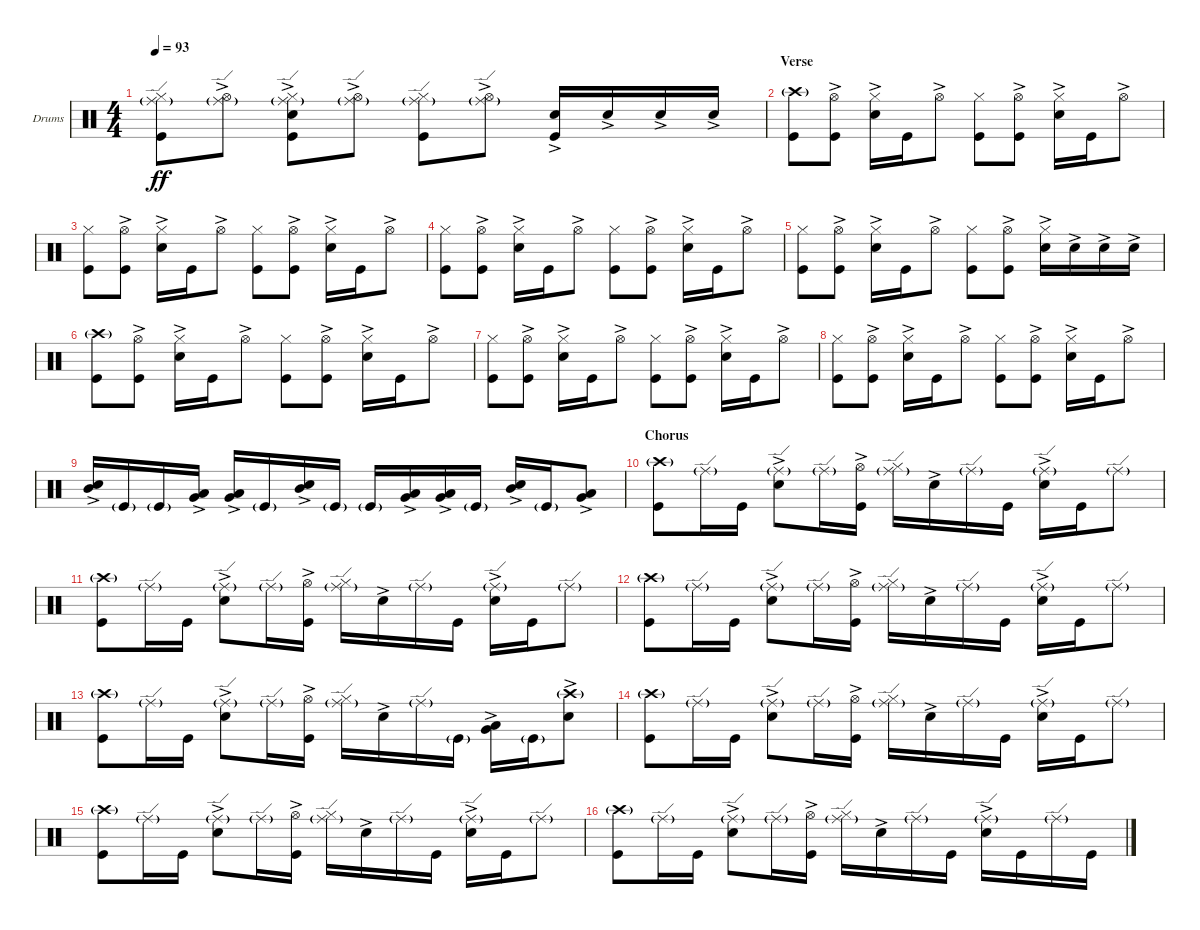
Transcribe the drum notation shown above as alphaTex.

\defaultSystemsLayout 4
\bracketExtendMode groupsimilarinstruments
\firstSystemTrackNameOrientation horizontal
\otherSystemsTrackNameOrientation horizontal
\track ("Drums" "Drums") {instrument percussion}
\staff {score}
\articulation defaults
\ts (4 4)
\tempo 93
\clef neutral
\ks c
("Kick (hit)" "Hi-Hat (closed)" "Ride (edge)"{g}).8{dy ff} ("Hi-Hat (open)"{ac} "Ride (edge)"{g}).8 ("Snare (hit) 2"{ac} "Kick (hit)" "Hi-Hat (closed)" "Ride (edge)"{g}).8 ("Hi-Hat (open)"{ac} "Ride (edge)"{g}).8 ("Kick (hit)" "Hi-Hat (closed)" "Ride (edge)"{g}).8 ("Hi-Hat (open)"{ac} "Ride (edge)"{g}).8 ("Snare (hit) 2"{ac} "Kick (hit)").16 "Snare (hit) 2"{ac}.16 "Snare (hit) 2"{ac}.16 "Snare (hit) 2"{ac}.16 |
\section ("" "Verse")
("Kick (hit)" "Crash high (hit)"{g}).8 ("Hi-Hat (open)"{ac} "Kick (hit)").8 ("Snare (hit) 2"{ac} "Hi-Hat (closed)").16 "Kick (hit)".16 "Hi-Hat (open)"{ac}.8 ("Kick (hit)" "Hi-Hat (closed)").8 ("Hi-Hat (open)"{ac} "Kick (hit)").8 ("Snare (hit) 2"{ac} "Hi-Hat (closed)").16 "Kick (hit)".16 "Hi-Hat (open)"{ac}.8 |
("Kick (hit)" "Hi-Hat (closed)").8 ("Hi-Hat (open)"{ac} "Kick (hit)").8 ("Snare (hit) 2"{ac} "Hi-Hat (closed)").16 "Kick (hit)".16 "Hi-Hat (open)"{ac}.8 ("Kick (hit)" "Hi-Hat (closed)").8 ("Hi-Hat (open)"{ac} "Kick (hit)").8 ("Snare (hit) 2"{ac} "Hi-Hat (closed)").16 "Kick (hit)".16 "Hi-Hat (open)"{ac}.8 |
("Kick (hit)" "Hi-Hat (closed)").8 ("Hi-Hat (open)"{ac} "Kick (hit)").8 ("Snare (hit) 2"{ac} "Hi-Hat (closed)").16 "Kick (hit)".16 "Hi-Hat (open)"{ac}.8 ("Kick (hit)" "Hi-Hat (closed)").8 ("Hi-Hat (open)"{ac} "Kick (hit)").8 ("Snare (hit) 2"{ac} "Hi-Hat (closed)").16 "Kick (hit)".16 "Hi-Hat (open)"{ac}.8 |
("Kick (hit)" "Hi-Hat (closed)").8 ("Hi-Hat (open)"{ac} "Kick (hit)").8 ("Snare (hit) 2"{ac} "Hi-Hat (closed)").16 "Kick (hit)".16 "Hi-Hat (open)"{ac}.8 ("Kick (hit)" "Hi-Hat (closed)").8 ("Hi-Hat (open)"{ac} "Kick (hit)").8 ("Snare (hit) 2"{ac} "Hi-Hat (closed)").16 "Snare (hit) 2"{ac}.16 "Snare (hit) 2"{ac}.16 "Snare (hit) 2"{ac}.16 |
("Kick (hit)" "Crash high (hit)"{g}).8 ("Hi-Hat (open)"{ac} "Kick (hit)").8 ("Snare (hit) 2"{ac} "Hi-Hat (closed)").16 "Kick (hit)".16 "Hi-Hat (open)"{ac}.8 ("Kick (hit)" "Hi-Hat (closed)").8 ("Hi-Hat (open)"{ac} "Kick (hit)").8 ("Snare (hit) 2"{ac} "Hi-Hat (closed)").16 "Kick (hit)".16 "Hi-Hat (open)"{ac}.8 |
("Kick (hit)" "Hi-Hat (closed)").8 ("Hi-Hat (open)"{ac} "Kick (hit)").8 ("Snare (hit) 2"{ac} "Hi-Hat (closed)").16 "Kick (hit)".16 "Hi-Hat (open)"{ac}.8 ("Kick (hit)" "Hi-Hat (closed)").8 ("Hi-Hat (open)"{ac} "Kick (hit)").8 ("Snare (hit) 2"{ac} "Hi-Hat (closed)").16 "Kick (hit)".16 "Hi-Hat (open)"{ac}.8 |
("Kick (hit)" "Hi-Hat (closed)").8 ("Hi-Hat (open)"{ac} "Kick (hit)").8 ("Snare (hit) 2"{ac} "Hi-Hat (closed)").16 "Kick (hit)".16 "Hi-Hat (open)"{ac}.8 ("Kick (hit)" "Hi-Hat (closed)").8 ("Hi-Hat (open)"{ac} "Kick (hit)").8 ("Snare (hit) 2"{ac} "Hi-Hat (closed)").16 "Kick (hit)".16 "Hi-Hat (open)"{ac}.8 |
\scale
0.418258 ("Snare (hit) 2"{ac} "Mid Tom (hit)").16 "Kick (hit)"{g}.16 "Kick (hit)"{g}.16 ("Low Tom (hit)"{ac} "Very Low Tom (hit)").16 ("Low Tom (hit)"{ac} "Very Low Tom (hit)").16 "Kick (hit)"{g}.16 ("Snare (hit) 2"{ac} "Mid Tom (hit)").16 "Kick (hit)"{g}.16 "Kick (hit)"{g}.16 ("Low Tom (hit)"{ac} "Very Low Tom (hit)").16 ("Low Tom (hit)"{ac} "Very Low Tom (hit)").16 "Kick (hit)"{g}.16 ("Snare (hit) 2"{ac} "Mid Tom (hit)").16 "Kick (hit)"{g}.16 ("Low Tom (hit)"{ac} "Very Low Tom (hit)").8 |
\section ("" "Chorus")
\scale
0.274826 ("Kick (hit)" "Crash high (hit)"{g}).8 "Ride (edge)"{g}.16 "Kick (hit)".16 ("Snare (hit) 2"{ac} "Ride (edge)"{g}).8 "Ride (edge)"{g}.16 ("Kick (hit)" "Hi-Hat (open)"{ac}).16 ("Ride (edge)"{g} "Hi-Hat (closed)").16 "Snare (hit) 2"{ac}.16 "Ride (edge)"{g}.16 "Kick (hit)".16 ("Snare (hit) 2"{ac} "Ride (edge)"{g}).16 "Kick (hit)".16 "Ride (edge)"{g}.8 |
\scale
0.306956 ("Kick (hit)" "Crash high (hit)"{g}).8 "Ride (edge)"{g}.16 "Kick (hit)".16 ("Snare (hit) 2"{ac} "Ride (edge)"{g}).8 "Ride (edge)"{g}.16 ("Kick (hit)" "Hi-Hat (open)"{ac}).16 ("Ride (edge)"{g} "Hi-Hat (closed)").16 "Snare (hit) 2"{ac}.16 "Ride (edge)"{g}.16 "Kick (hit)".16 ("Snare (hit) 2"{ac} "Ride (edge)"{g}).16 "Kick (hit)".16 "Ride (edge)"{g}.8 |
("Kick (hit)" "Crash high (hit)"{g}).8 "Ride (edge)"{g}.16 "Kick (hit)".16 ("Snare (hit) 2"{ac} "Ride (edge)"{g}).8 "Ride (edge)"{g}.16 ("Kick (hit)" "Hi-Hat (open)"{ac}).16 ("Ride (edge)"{g} "Hi-Hat (closed)").16 "Snare (hit) 2"{ac}.16 "Ride (edge)"{g}.16 "Kick (hit)".16 ("Snare (hit) 2"{ac} "Ride (edge)"{g}).16 "Kick (hit)".16 "Ride (edge)"{g}.8 |
("Kick (hit)" "Crash high (hit)"{g}).8 "Ride (edge)"{g}.16 "Kick (hit)".16 ("Snare (hit) 2"{ac} "Ride (edge)"{g}).8 "Ride (edge)"{g}.16 ("Kick (hit)" "Hi-Hat (open)"{ac}).16 ("Ride (edge)"{g} "Hi-Hat (closed)").16 "Snare (hit) 2"{ac}.16 "Ride (edge)"{g}.16 "Kick (hit)"{g}.16 ("Low Tom (hit)"{ac} "Very Low Tom (hit)"{ac}).16 "Kick (hit)"{g}.16 ("Snare (hit) 2"{ac} "Crash high (hit)"{g}).8 |
("Kick (hit)" "Crash high (hit)"{g}).8 "Ride (edge)"{g}.16 "Kick (hit)".16 ("Snare (hit) 2"{ac} "Ride (edge)"{g}).8 "Ride (edge)"{g}.16 ("Kick (hit)" "Hi-Hat (open)"{ac}).16 ("Ride (edge)"{g} "Hi-Hat (closed)").16 "Snare (hit) 2"{ac}.16 "Ride (edge)"{g}.16 "Kick (hit)".16 ("Snare (hit) 2"{ac} "Ride (edge)"{g}).16 "Kick (hit)".16 "Ride (edge)"{g}.8 |
("Kick (hit)" "Crash high (hit)"{g}).8 "Ride (edge)"{g}.16 "Kick (hit)".16 ("Snare (hit) 2"{ac} "Ride (edge)"{g}).8 "Ride (edge)"{g}.16 ("Kick (hit)" "Hi-Hat (open)"{ac}).16 ("Ride (edge)"{g} "Hi-Hat (closed)").16 "Snare (hit) 2"{ac}.16 "Ride (edge)"{g}.16 "Kick (hit)".16 ("Snare (hit) 2"{ac} "Ride (edge)"{g}).16 "Kick (hit)".16 "Ride (edge)"{g}.8 |
("Kick (hit)" "Crash high (hit)"{g}).8 "Ride (edge)"{g}.16 "Kick (hit)".16 ("Snare (hit) 2"{ac} "Ride (edge)"{g}).8 "Ride (edge)"{g}.16 ("Kick (hit)" "Hi-Hat (open)"{ac}).16 ("Ride (edge)"{g} "Hi-Hat (closed)").16 "Snare (hit) 2"{ac}.16 "Ride (edge)"{g}.16 "Kick (hit)".16 ("Snare (hit) 2"{ac} "Ride (edge)"{g}).16 "Kick (hit)".16 "Ride (edge)"{g}.16 "Kick (hit)".16
